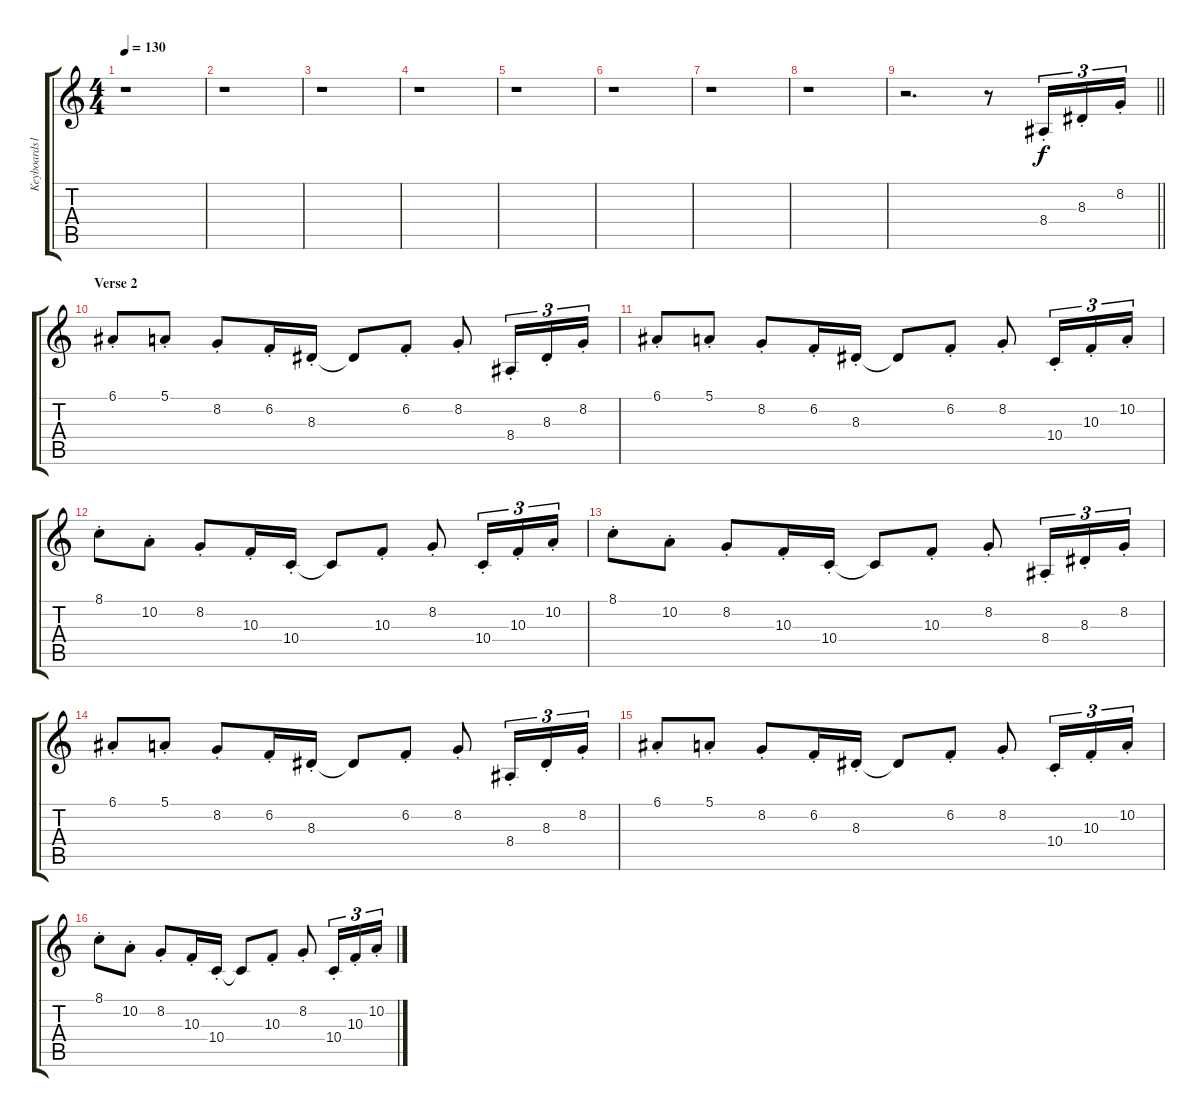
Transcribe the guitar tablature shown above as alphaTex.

\track ("Keyboards1" "Keyboards1") {instrument pad1newage}
\staff {score tabs}
\tuning (E4 B3 G3 D3 A2 E2) {hide}
\ts (4 4)
\tempo 130
\clef g2
\ks c
r.1{dy f} |
r.1 |
r.1 |
r.1 |
r.1 |
r.1 |
r.1 |
r.1 |
\barLineRight lightlight
r.2{d} r.8 8.4{st}.16{tu (3 2)} 8.3{st}.16{tu (3 2)} 8.2{st}.16{tu (3 2)} |
\section ("" "Verse 2")
6.1{st}.8 5.1{st}.8 8.2{st}.8 6.2{st}.16 8.3{st}.16 8.3{t}.8 6.2{st}.8 8.2{st}.8 8.4{st}.16{tu (3 2)} 8.3{st}.16{tu (3 2)} 8.2{st}.16{tu (3 2)} |
6.1{st}.8 5.1{st}.8 8.2{st}.8 6.2{st}.16 8.3{st}.16 8.3{t}.8 6.2{st}.8 8.2{st}.8 10.4{st}.16{tu (3 2)} 10.3{st}.16{tu (3 2)} 10.2{st}.16{tu (3 2)} |
8.1{st}.8 10.2{st}.8 8.2{st}.8 10.3{st}.16 10.4{st}.16 10.4{t}.8 10.3{st}.8 8.2{st}.8 10.4{st}.16{tu (3 2)} 10.3{st}.16{tu (3 2)} 10.2{st}.16{tu (3 2)} |
8.1{st}.8 10.2{st}.8 8.2{st}.8 10.3{st}.16 10.4{st}.16 10.4{t}.8 10.3{st}.8 8.2{st}.8 8.4{st}.16{tu (3 2)} 8.3{st}.16{tu (3 2)} 8.2{st}.16{tu (3 2)} |
6.1{st}.8 5.1{st}.8 8.2{st}.8 6.2{st}.16 8.3{st}.16 8.3{t}.8 6.2{st}.8 8.2{st}.8 8.4{st}.16{tu (3 2)} 8.3{st}.16{tu (3 2)} 8.2{st}.16{tu (3 2)} |
6.1{st}.8 5.1{st}.8 8.2{st}.8 6.2{st}.16 8.3{st}.16 8.3{t}.8 6.2{st}.8 8.2{st}.8 10.4{st}.16{tu (3 2)} 10.3{st}.16{tu (3 2)} 10.2{st}.16{tu (3 2)} |
8.1{st}.8 10.2{st}.8 8.2{st}.8 10.3{st}.16 10.4{st}.16 10.4{t}.8 10.3{st}.8 8.2{st}.8 10.4{st}.16{tu (3 2)} 10.3{st}.16{tu (3 2)} 10.2{st}.16{tu (3 2)}
